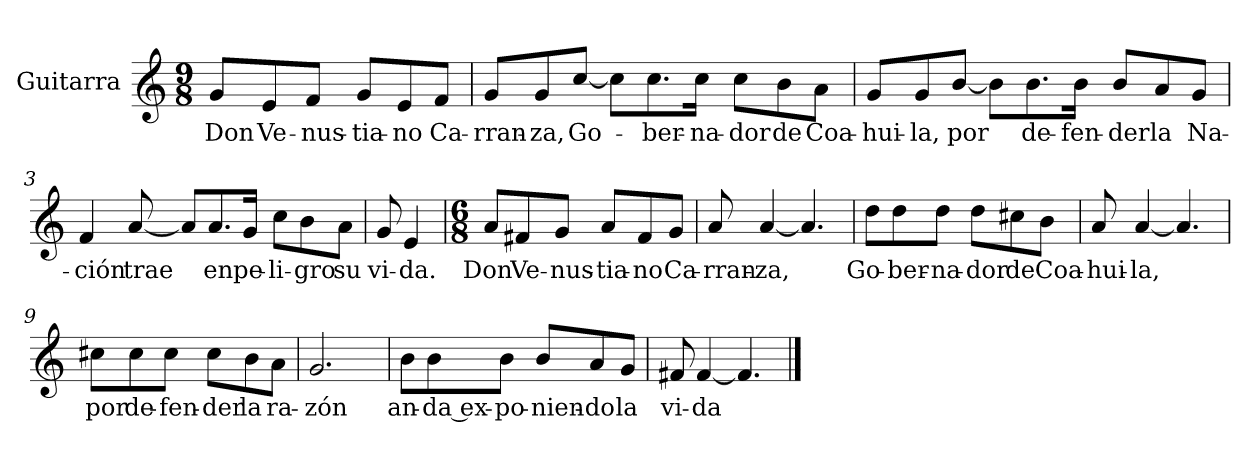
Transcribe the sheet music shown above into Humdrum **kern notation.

**kern	**text
*part1	*part1
*staff1	*staff1
*I"Guitarra	*
*I'Guit.	*
*clefG2	*
*k[]	*
*M9/8	*
=	=
8g/L	Don
8e/	Ve-
8f/J	-nus-
8g/L	-tia-
8e/	-no
8f/J	Ca-
=1	=1
8g/L	-rran-
8g/	-za,
[8cc/J	Go-
8cc\L]	.
8.cc\	-ber-
16cc\Jk	-na-
8cc\L	-dor
8b\	de
8a\J	Coa-
=2	=2
8g/L	-hui-
8g/	-la,
[8b/J	por
8b\L]	.
8.b\	de-
16b\Jk	-fen-
8b/L	-der
8a/	la
8g/J	Na-
=3	=3
4f/	-ción
[8a/	trae
8a/L]	.
8.a/	en
16g/Jk	pe-
8cc\L	-li-
8b\	-gro
8a\J	su
=4	=4
8g/	vi-
4e/	-da.
=5	=5
*M6/8	*
8a/L	Don
8f#X/	Ve-
8g/J	-nus-
8a/L	-tia-
8f#/	-no
8g/J	Ca-
=6	=6
8a/	-rran-
[4a/	-za,
4.a/]	.
=7	=7
8dd\L	Go-
8dd\	-ber-
8dd\J	-na-
8dd\L	-dor
8cc#X\	de
8b\J	Coa-
=8	=8
8a/	-hui-
[4a/	-la,
4.a/]	.
=9	=9
8cc#X\L	por
8cc#\	de-
8cc#\J	-fen-
8cc#\L	-der
8b\	la
8a\J	ra-
=10	=10
2.g/	-zón
=11	=11
8b\L	an-
8b\	-da ex-
8b\J	-po-
8b/L	-nien-
8a/	-do
8g/J	la
=12	=12
8f#X/	vi-
[4f#/	-da
4.f#/]	.
==	==
*-	*-
